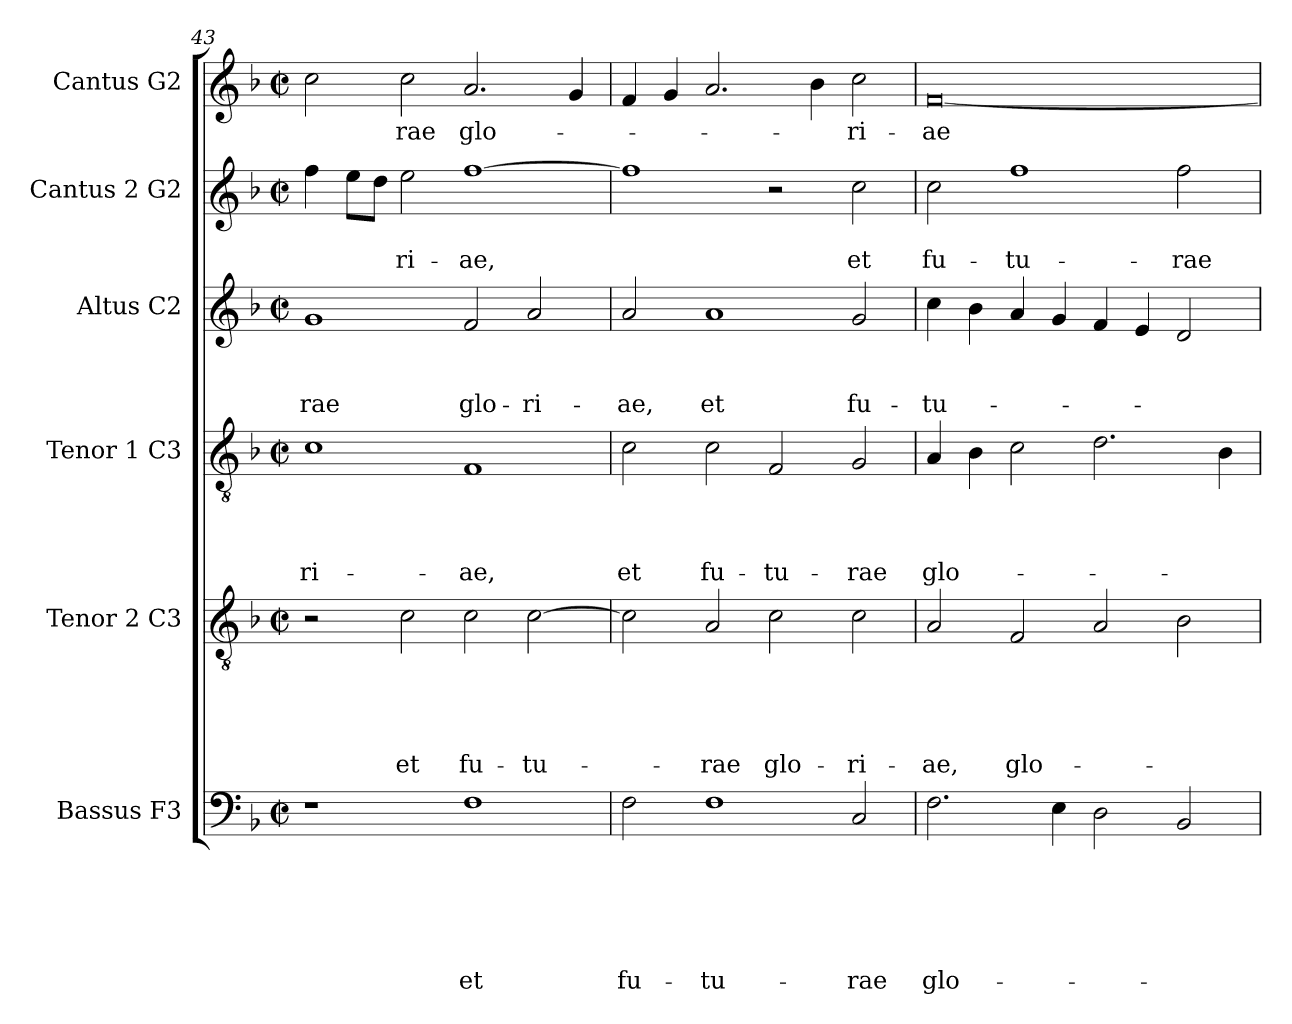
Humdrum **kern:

**kern	**text	**text	**text	**text	**text	**text	**kern	**text	**text	**text	**text	**text	**kern	**text	**text	**text	**text	**kern	**text	**text	**text	**kern	**text	**text	**kern	**text
*part6	*part6	*part6	*part6	*part6	*part6	*part6	*part5	*part5	*part5	*part5	*part5	*part5	*part4	*part4	*part4	*part4	*part4	*part3	*part3	*part3	*part3	*part2	*part2	*part2	*part1	*part1
*staff6	*staff6	*staff6	*staff6	*staff6	*staff6	*staff6	*staff5	*staff5	*staff5	*staff5	*staff5	*staff5	*staff4	*staff4	*staff4	*staff4	*staff4	*staff3	*staff3	*staff3	*staff3	*staff2	*staff2	*staff2	*staff1	*staff1
*I"Bassus F3	*	*	*	*	*	*	*I"Tenor 2 C3	*	*	*	*	*	*I"Tenor 1 C3	*	*	*	*	*I"Altus C2	*	*	*	*I"Cantus 2 G2	*	*	*I"Cantus G2	*
*clefF4	*	*	*	*	*	*	*clefGv2	*	*	*	*	*	*clefGv2	*	*	*	*	*clefG2	*	*	*	*clefG2	*	*	*clefG2	*
*k[b-]	*	*	*	*	*	*	*k[b-]	*	*	*	*	*	*k[b-]	*	*	*	*	*k[b-]	*	*	*	*k[b-]	*	*	*k[b-]	*
*F:	*	*	*	*	*	*	*F:	*	*	*	*	*	*F:	*	*	*	*	*F:	*	*	*	*F:	*	*	*F:	*
*M2/2	*	*	*	*	*	*	*M2/2	*	*	*	*	*	*M2/2	*	*	*	*	*M2/2	*	*	*	*M2/2	*	*	*M2/2	*
*met(c|)	*	*	*	*	*	*	*met(c|)	*	*	*	*	*	*met(c|)	*	*	*	*	*met(c|)	*	*	*	*met(c|)	*	*	*met(c|)	*
=43	=43	=43	=43	=43	=43	=43	=43	=43	=43	=43	=43	=43	=43	=43	=43	=43	=43	=43	=43	=43	=43	=43	=43	=43	=43	=43
!	!	!	!	!	!	!	!	!	!	!	!	!	!	!	!	!	!LO:LY:b	!	!	!	!LO:LY:b	!	!	!	!	!
1r	.	.	.	.	.	.	2r	.	.	.	.	.	1c	.	.	.	-ri-	1g	.	.	-rae	4ff\	.	.	2cc\	.
.	.	.	.	.	.	.	.	.	.	.	.	.	.	.	.	.	.	.	.	.	.	8ee\L	.	.	.	.
.	.	.	.	.	.	.	.	.	.	.	.	.	.	.	.	.	.	.	.	.	.	8dd\J	.	.	.	.
!	!	!	!	!	!	!	!	!	!	!	!	!LO:LY:b	!	!	!	!	!	!	!	!	!	!	!	!LO:LY:b	!	!LO:LY:b
.	.	.	.	.	.	.	2c\	.	.	.	.	et	.	.	.	.	.	.	.	.	.	2ee\	.	-ri-	2cc\	-rae
!	!	!	!	!	!	!LO:LY:b	!	!	!	!	!	!LO:LY:b	!	!	!	!	!LO:LY:b	!	!	!	!LO:LY:b	!	!	!LO:LY:b	!	!LO:LY:b
1F	.	.	.	.	.	et	2c\	.	.	.	.	fu-	1F	.	.	.	-ae,	2f/	.	.	glo-	[>1ff	.	-ae,	2.a/	glo-
!	!	!	!	!	!	!	!	!	!	!	!	!LO:LY:b	!	!	!	!	!	!	!	!	!LO:LY:b	!	!	!	!	!
.	.	.	.	.	.	.	[>2c\	.	.	.	.	-tu-	.	.	.	.	.	2a/	.	.	-ri-	.	.	.	.	.
.	.	.	.	.	.	.	.	.	.	.	.	.	.	.	.	.	.	.	.	.	.	.	.	.	4g/	.
=44	=44	=44	=44	=44	=44	=44	=44	=44	=44	=44	=44	=44	=44	=44	=44	=44	=44	=44	=44	=44	=44	=44	=44	=44	=44	=44
!	!	!	!	!	!	!LO:LY:b	!	!	!	!	!	!	!	!	!	!	!LO:LY:b	!	!	!	!LO:LY:b	!	!	!	!	!
2F\	.	.	.	.	.	fu-	2c\]	.	.	.	.	.	2c\	.	.	.	et	2a/	.	.	-ae,	1ff]	.	.	4f/	.
.	.	.	.	.	.	.	.	.	.	.	.	.	.	.	.	.	.	.	.	.	.	.	.	.	4g/	.
!	!	!	!	!	!	!LO:LY:b	!	!	!	!	!	!LO:LY:b	!	!	!	!	!LO:LY:b	!	!	!	!LO:LY:b	!	!	!	!	!
1F	.	.	.	.	.	-tu-	2A/	.	.	.	.	-rae	2c\	.	.	.	fu-	1a	.	.	et	.	.	.	2.a/	.
!	!	!	!	!	!	!	!	!	!	!	!	!LO:LY:b	!	!	!	!	!LO:LY:b	!	!	!	!	!	!	!	!	!
.	.	.	.	.	.	.	2c\	.	.	.	.	glo-	2F/	.	.	.	-tu-	.	.	.	.	2r	.	.	.	.
.	.	.	.	.	.	.	.	.	.	.	.	.	.	.	.	.	.	.	.	.	.	.	.	.	4b-\	.
!	!	!	!	!	!	!LO:LY:b	!	!	!	!	!	!LO:LY:b	!	!	!	!	!LO:LY:b	!	!	!	!LO:LY:b	!	!	!LO:LY:b	!	!LO:LY:b
2C/	.	.	.	.	.	-rae	2c\	.	.	.	.	-ri-	2G/	.	.	.	-rae	2g/	.	.	fu-	2cc\	.	et	2cc\	-ri-
=45	=45	=45	=45	=45	=45	=45	=45	=45	=45	=45	=45	=45	=45	=45	=45	=45	=45	=45	=45	=45	=45	=45	=45	=45	=45	=45
!	!	!	!	!	!	!LO:LY:b	!	!	!	!	!	!LO:LY:b	!	!	!	!	!LO:LY:b	!	!	!	!LO:LY:b	!	!	!LO:LY:b	!	!LO:LY:b
2.F\	.	.	.	.	.	glo-	2A/	.	.	.	.	-ae,	4A/	.	.	.	glo-	4cc\	.	.	-tu-	2cc\	.	fu-	[<0f	-ae
.	.	.	.	.	.	.	.	.	.	.	.	.	4B-\	.	.	.	.	4b-\	.	.	.	.	.	.	.	.
!	!	!	!	!	!	!	!	!	!	!	!	!LO:LY:b	!	!	!	!	!	!	!	!	!	!	!	!LO:LY:b	!	!
.	.	.	.	.	.	.	2F/	.	.	.	.	glo-	2c\	.	.	.	.	4a/	.	.	.	1ff	.	-tu-	.	.
4E\	.	.	.	.	.	.	.	.	.	.	.	.	.	.	.	.	.	4g/	.	.	.	.	.	.	.	.
2D\	.	.	.	.	.	.	2A/	.	.	.	.	.	2.d\	.	.	.	.	4f/	.	.	.	.	.	.	.	.
.	.	.	.	.	.	.	.	.	.	.	.	.	.	.	.	.	.	4e/	.	.	.	.	.	.	.	.
!	!	!	!	!	!	!	!	!	!	!	!	!	!	!	!	!	!	!	!	!	!	!	!	!LO:LY:b	!	!
2BB-/	.	.	.	.	.	.	2B-\	.	.	.	.	.	.	.	.	.	.	2d/	.	.	.	2ff\	.	-rae	.	.
.	.	.	.	.	.	.	.	.	.	.	.	.	4B-\	.	.	.	.	.	.	.	.	.	.	.	.	.
=	=	=	=	=	=	=	=	=	=	=	=	=	=	=	=	=	=	=	=	=	=	=	=	=	=	=
*-	*-	*-	*-	*-	*-	*-	*-	*-	*-	*-	*-	*-	*-	*-	*-	*-	*-	*-	*-	*-	*-	*-	*-	*-	*-	*-
